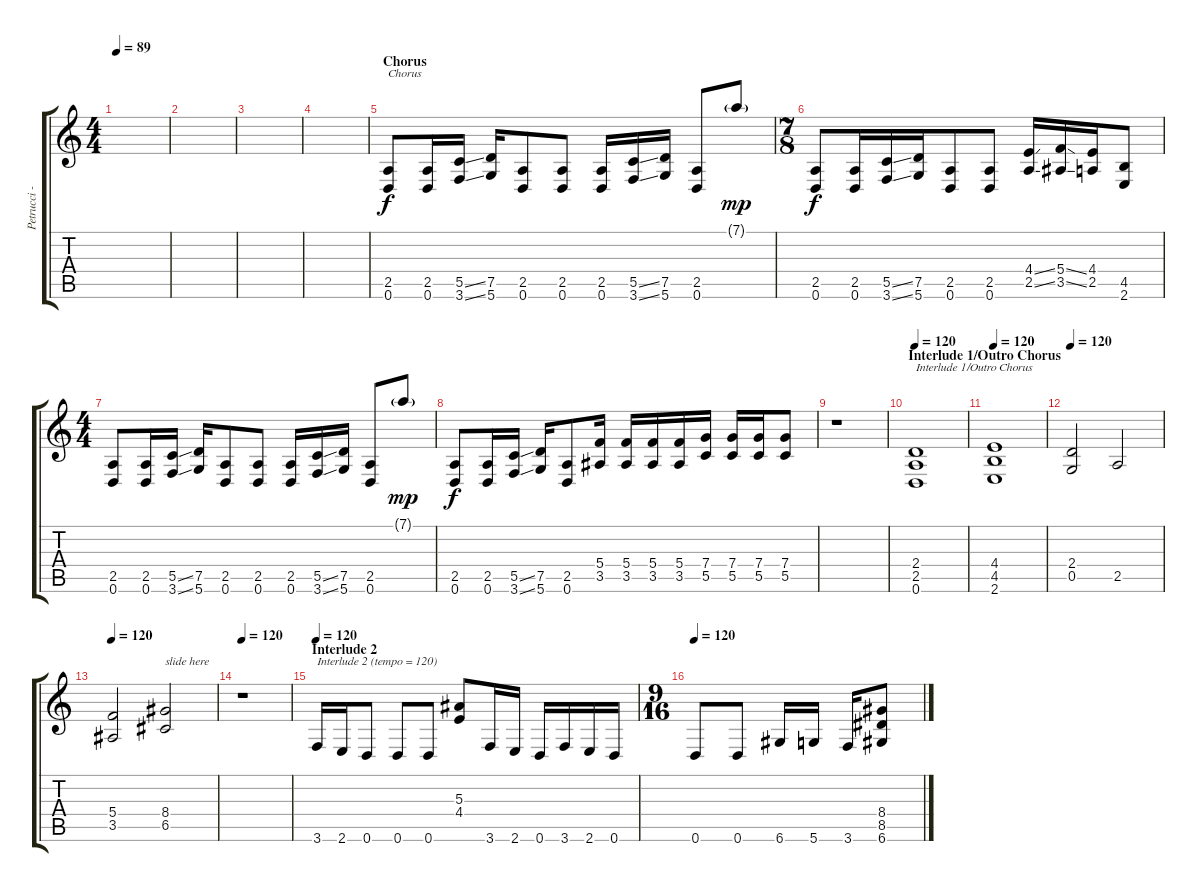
\track ("Petrucci - Distortion riffs" "Petrucci -") {instrument distortionguitar}
\staff {score tabs}
\tuning (D4 A3 F3 C3 G2 D2) {hide}
\ts (4 4)
\tempo 89
\clef g2
\ks c
|
|
|
|
\section ("" "Chorus")
(2.5 0.6).8{txt "Chorus"} (2.5 0.6).16 (5.5{ss} 3.6{ss}).16 (7.5 5.6).16 (2.5 0.6).8 (2.5 0.6).8 (2.5 0.6).16 (5.5{ss} 3.6{ss}).16 (7.5 5.6).16 (2.5 0.6).8 7.1{g}.8{dy mp} |
\ts (7 8)
(2.5 0.6).8{dy f} (2.5 0.6).16 (5.5{ss} 3.6{ss}).16 (7.5 5.6).16 (2.5 0.6).8 (2.5 0.6).8 (4.4{ss} 2.5{ss}).16 (5.4{ss} 3.5{ss}).16 (4.4 2.5).16 (4.5 2.6).8 |
\ts (4 4)
(2.5 0.6).8 (2.5 0.6).16 (5.5{ss} 3.6{ss}).16 (7.5 5.6).16 (2.5 0.6).8 (2.5 0.6).8 (2.5 0.6).16 (5.5{ss} 3.6{ss}).16 (7.5 5.6).16 (2.5 0.6).8 7.1{g}.8{dy mp} |
(2.5 0.6).8{dy f} (2.5 0.6).16 (5.5{ss} 3.6{ss}).16 (7.5 5.6).16 (2.5 0.6).8 (5.4 3.5).16 (5.4 3.5).16 (5.4 3.5).16 (5.4 3.5).16 (7.4 5.5).16 (7.4 5.5).16 (7.4 5.5).16 (7.4 5.5).8 |
r.1 |
\section ("" "Interlude 1/Outro Chorus")
\tempo 120
(2.4 2.5 0.6).1{txt "Interlude 1/Outro Chorus"} |
\tempo 120
(4.4 4.5 2.6).1 |
\tempo 120
(2.4 0.5).2 2.5.2 |
\tempo 120
(5.4 3.5).2 (8.4 6.5).2{txt "slide here"} |
\tempo 120
r.1 |
\section ("" "Interlude 2")
\tempo 120
3.6.16{txt "Interlude 2 (tempo = 120)"} 2.6.16 0.6.8 0.6.8 0.6.8 (5.3 4.4).8 3.6.16 2.6.16 0.6.16 3.6.16 2.6.16 0.6.16 |
\ts (9 16)
\tempo 120
0.6.8 0.6.8 6.6.16 5.6.16 3.6.16 (8.4 8.5 6.6).8
